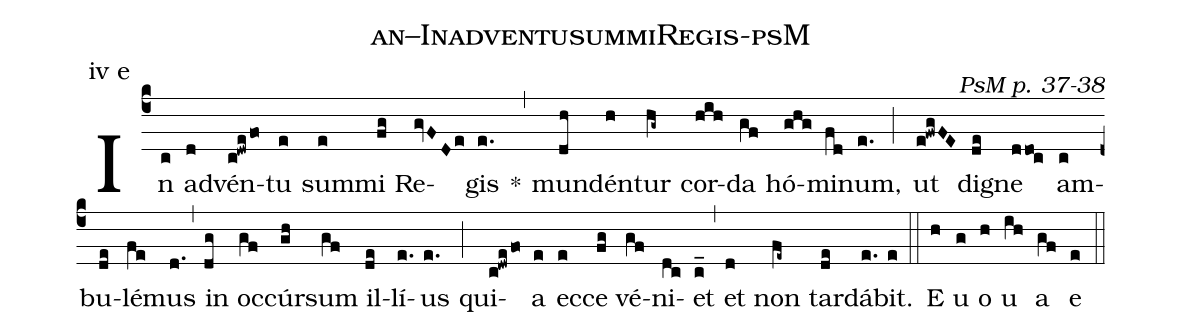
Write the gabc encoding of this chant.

name: an--InadventusummiRegis-psM;
commentary: PsM p. 37-38;
annotation: iv e;
%%
(c4)
In(c) ad(d)vén(c!dwe/fo)tu(e) sum(e)mi(fg) Re(gvFDe)gis(e.) *(,)
mun(dh)dén(h)tur(hg~) cor(hih)da(gf) hó(ghg)mi(fd)num,(e.) (;)
ut(e!fwgFE) dig(de)ne(ddoc) am(c)bu(de)lé(fe)mus(d.) (,)
in(dg) oc(gf)cúr(gh)sum(gf) il(de)lí(e.)us(e.) (;)
qui(c!dwe/fo)a(e) ec(e)ce(fg) vé(gf)ni(dc)et(c_) (,) et(d) non(fe~) tar(de)dá(e.)bit.(e) (::) E(h) u(g) o(h) u(ih) a(gf) e(e) (::)
